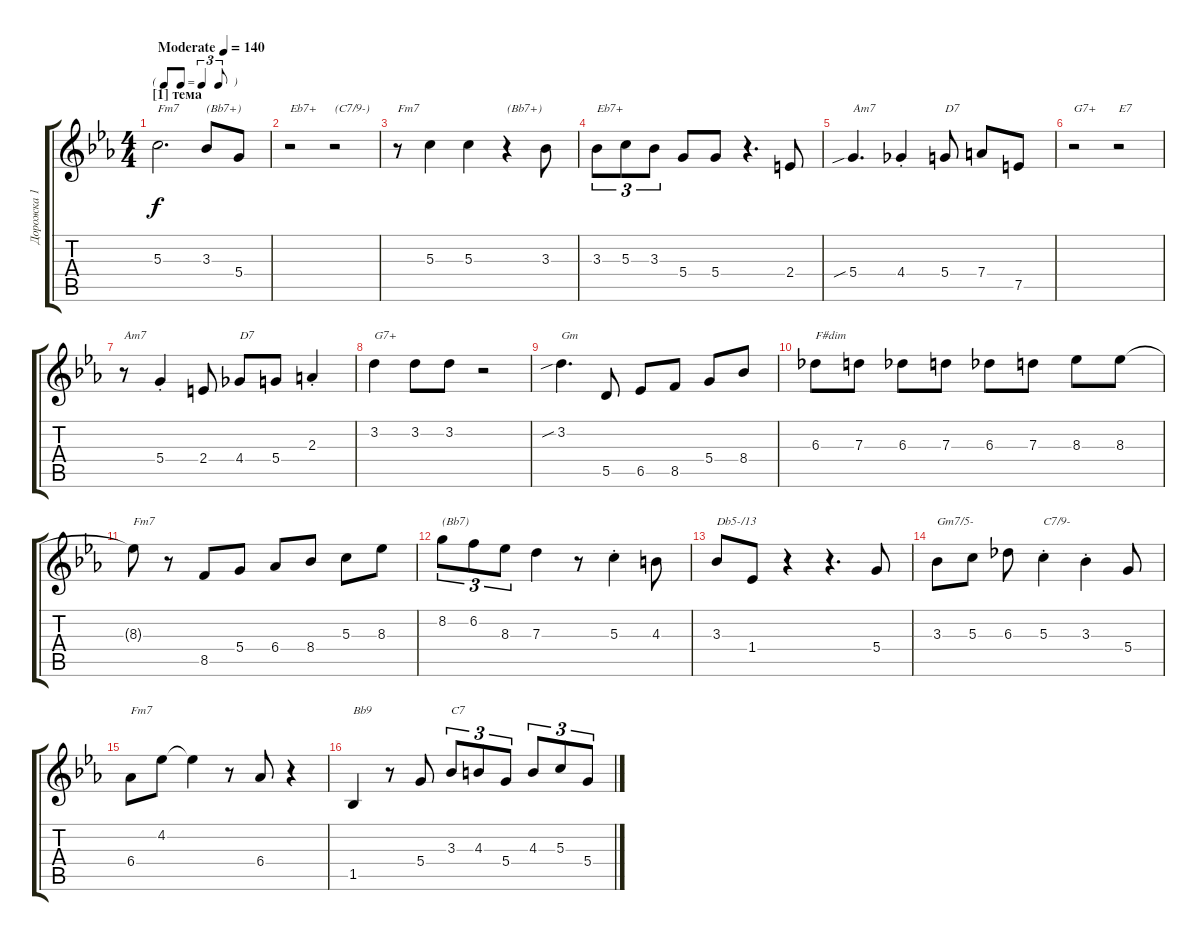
\track ("Дорожка 1" "Дорожка 1") {instrument acousticguitarsteel}
\staff {score tabs}
\tuning (E4 B3 G3 D3 A2 E2) {hide}
\ts (4 4)
\tf triplet8th
\section ("" "[1] тема")
\tempo (140 "Moderate")
\clef g2
\ks eb
5.3.2{d txt "Fm7" dy f instrument acousticguitarsteel} 3.3.8{txt "(Bb7+)"} 5.4.8 |
r.2{txt "Eb7+"} r.2{txt "(C7/9-)"} |
r.8{txt "Fm7"} 5.3.4 5.3.4 r.4{txt "(Bb7+)"} 3.3.8 |
3.3.8{tu (3 2) txt "Eb7+"} 5.3.8{tu (3 2)} 3.3.8{tu (3 2)} 5.4.8 5.4.8 r.4{d} 2.4.8 |
5.4{sib}.4{d txt "Am7"} 4.4{st}.4 5.4.8{txt "D7"} 7.4.8 7.5.8 |
r.2{txt "G7+"} r.2{txt "E7"} |
r.8{txt "Am7"} 5.4{st}.4 2.4.8 4.4.8{txt "D7"} 5.4.8 2.3{st}.4 |
3.2.4{txt "G7+"} 3.2.8 3.2.8 r.2 |
3.2{sib}.4{d txt "Gm"} 5.5.8 6.5.8 8.5.8 5.4.8 8.4.8 |
6.3.8{txt "F#dim"} 7.3.8 6.3.8 7.3.8 6.3.8 7.3.8 8.3.8 8.3.8 |
8.3{t}.8{txt "Fm7"} r.8 8.5.8 5.4.8 6.4.8 8.4.8 5.3.8 8.3.8 |
8.2.8{tu (3 2) txt "(Bb7)"} 6.2.8{tu (3 2)} 8.3.8{tu (3 2)} 7.3.4 r.8 5.3{st}.4 4.3.8 |
3.3.8{txt "Db5-/13"} 1.4.8 r.4 r.4{d} 5.4.8 |
3.3.8{txt "Gm7/5-"} 5.3.8 6.3.8 5.3{st}.4{txt "C7/9-"} 3.3{st}.4 5.4.8 |
6.4.8{txt "Fm7"} 4.2.8 4.2{t}.4 r.8 6.4.8 r.4 |
1.5.4{txt "Bb9"} r.8 5.4.8 3.3.8{tu (3 2) txt "C7"} 4.3.8{tu (3 2)} 5.4.8{tu (3 2)} 4.3.8{tu (3 2)} 5.3.8{tu (3 2)} 5.4.8{tu (3 2)}
